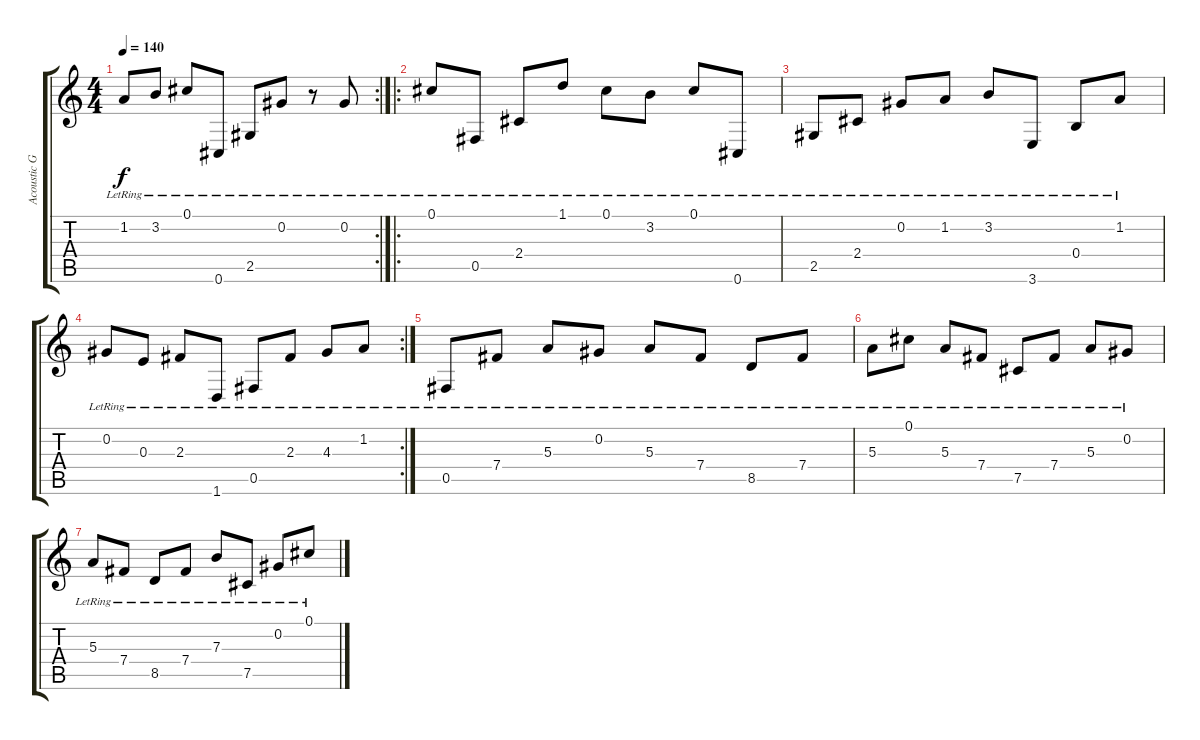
\track ("Acoustic Guitar 2" "Acoustic G") {instrument acousticguitarsteel}
\staff {score tabs}
\tuning (Db4 Ab3 E3 B2 Gb2 Db2) {hide}
\rc 2
\ts (4 4)
\tempo 140
\clef g2
\ks c
1.2{lr}.8{dy f} 3.2{lr}.8 0.1{lr}.8 0.6{lr}.8 2.5{lr}.8 0.2{lr}.8 r.8 0.2{lr}.8 |
\ro
0.1{lr}.8 0.5{lr}.8 2.4{lr}.8 1.1{lr}.8 0.1{lr}.8 3.2{lr}.8 0.1{lr}.8 0.6{lr}.8 |
2.5{lr}.8 2.4{lr}.8 0.2{lr}.8 1.2{lr}.8 3.2{lr}.8 3.6{lr}.8 0.4{lr}.8 1.2{lr}.8 |
\rc 2
0.2{lr}.8 0.3{lr}.8 2.3{lr}.8 1.6{lr}.8 0.5{lr}.8 2.3{lr}.8 4.3{lr}.8 1.2{lr}.8 |
0.5{lr}.8 7.4{lr}.8 5.3{lr}.8 0.2{lr}.8 5.3{lr}.8 7.4{lr}.8 8.5{lr}.8 7.4{lr}.8 |
5.3{lr}.8 0.1{lr}.8 5.3{lr}.8 7.4{lr}.8 7.5{lr}.8 7.4{lr}.8 5.3{lr}.8 0.2{lr}.8 |
5.3{lr}.8 7.4{lr}.8 8.5{lr}.8 7.4{lr}.8 7.3{lr}.8 7.5{lr}.8 0.2{lr}.8 0.1{lr}.8
